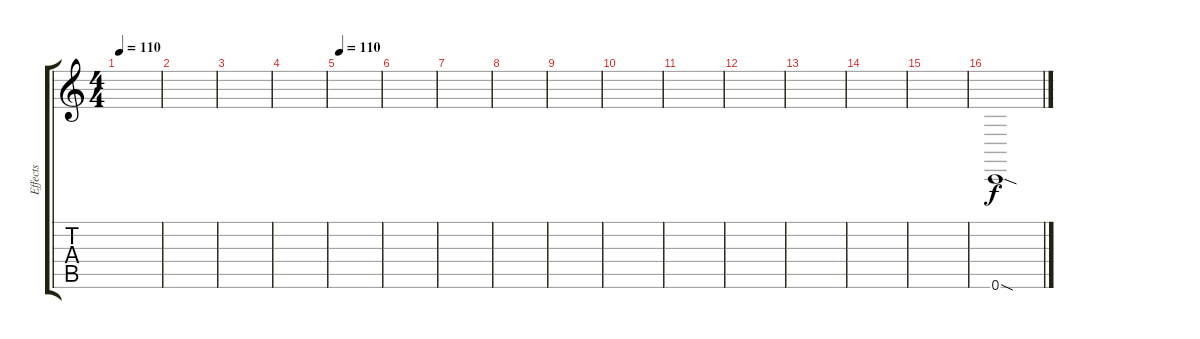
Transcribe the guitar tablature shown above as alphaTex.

\track ("Effects" "Effects") {instrument ocarina}
\staff {score tabs}
\tuning (D4 A3 F3 C3 G2 C2) {hide}
\ts (4 4)
\tempo 110
\clef g2
\ks c
|
|
|
|
\tempo 110
|
|
|
|
|
|
|
|
|
|
|
0.6{sod}.1
